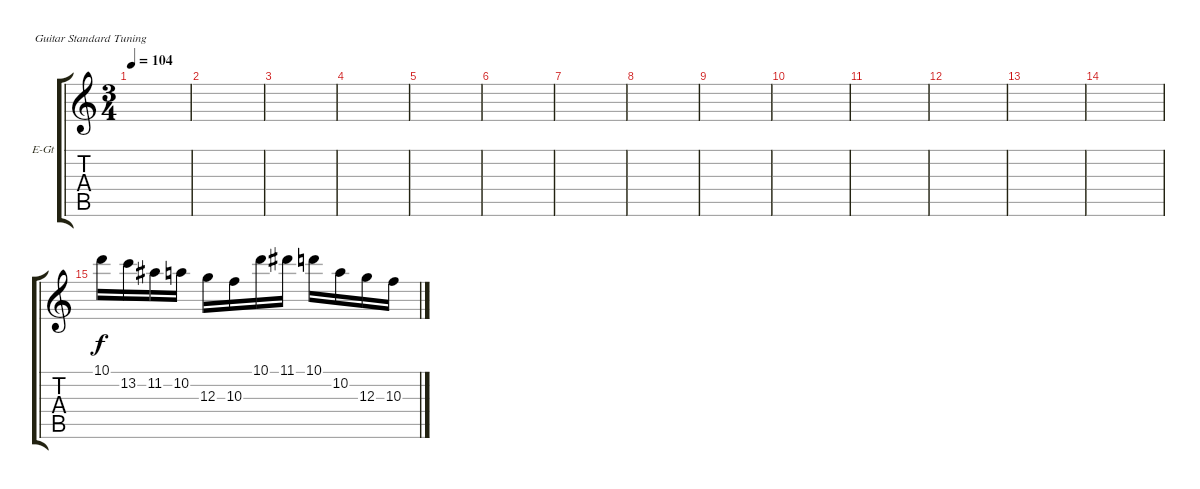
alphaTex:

\bracketExtendMode groupsimilarinstruments
\firstSystemTrackNameOrientation horizontal
\otherSystemsTrackNameOrientation horizontal
\track ("Electric Guitar" "E-Gt") {instrument overdrivenguitar}
\staff {score tabs}
\tuning (E4 B3 G3 D3 A2 E2)
\ts (3 4)
\tempo 104
\clef g2
\ks c
|
|
|
|
|
|
|
|
|
|
|
|
|
|
10.1.16{dy f} 13.2.16 11.2.16 10.2.16 12.3.16 10.3.16 10.1.16 11.1.16 10.1.16 10.2.16 12.3.16 10.3.16
